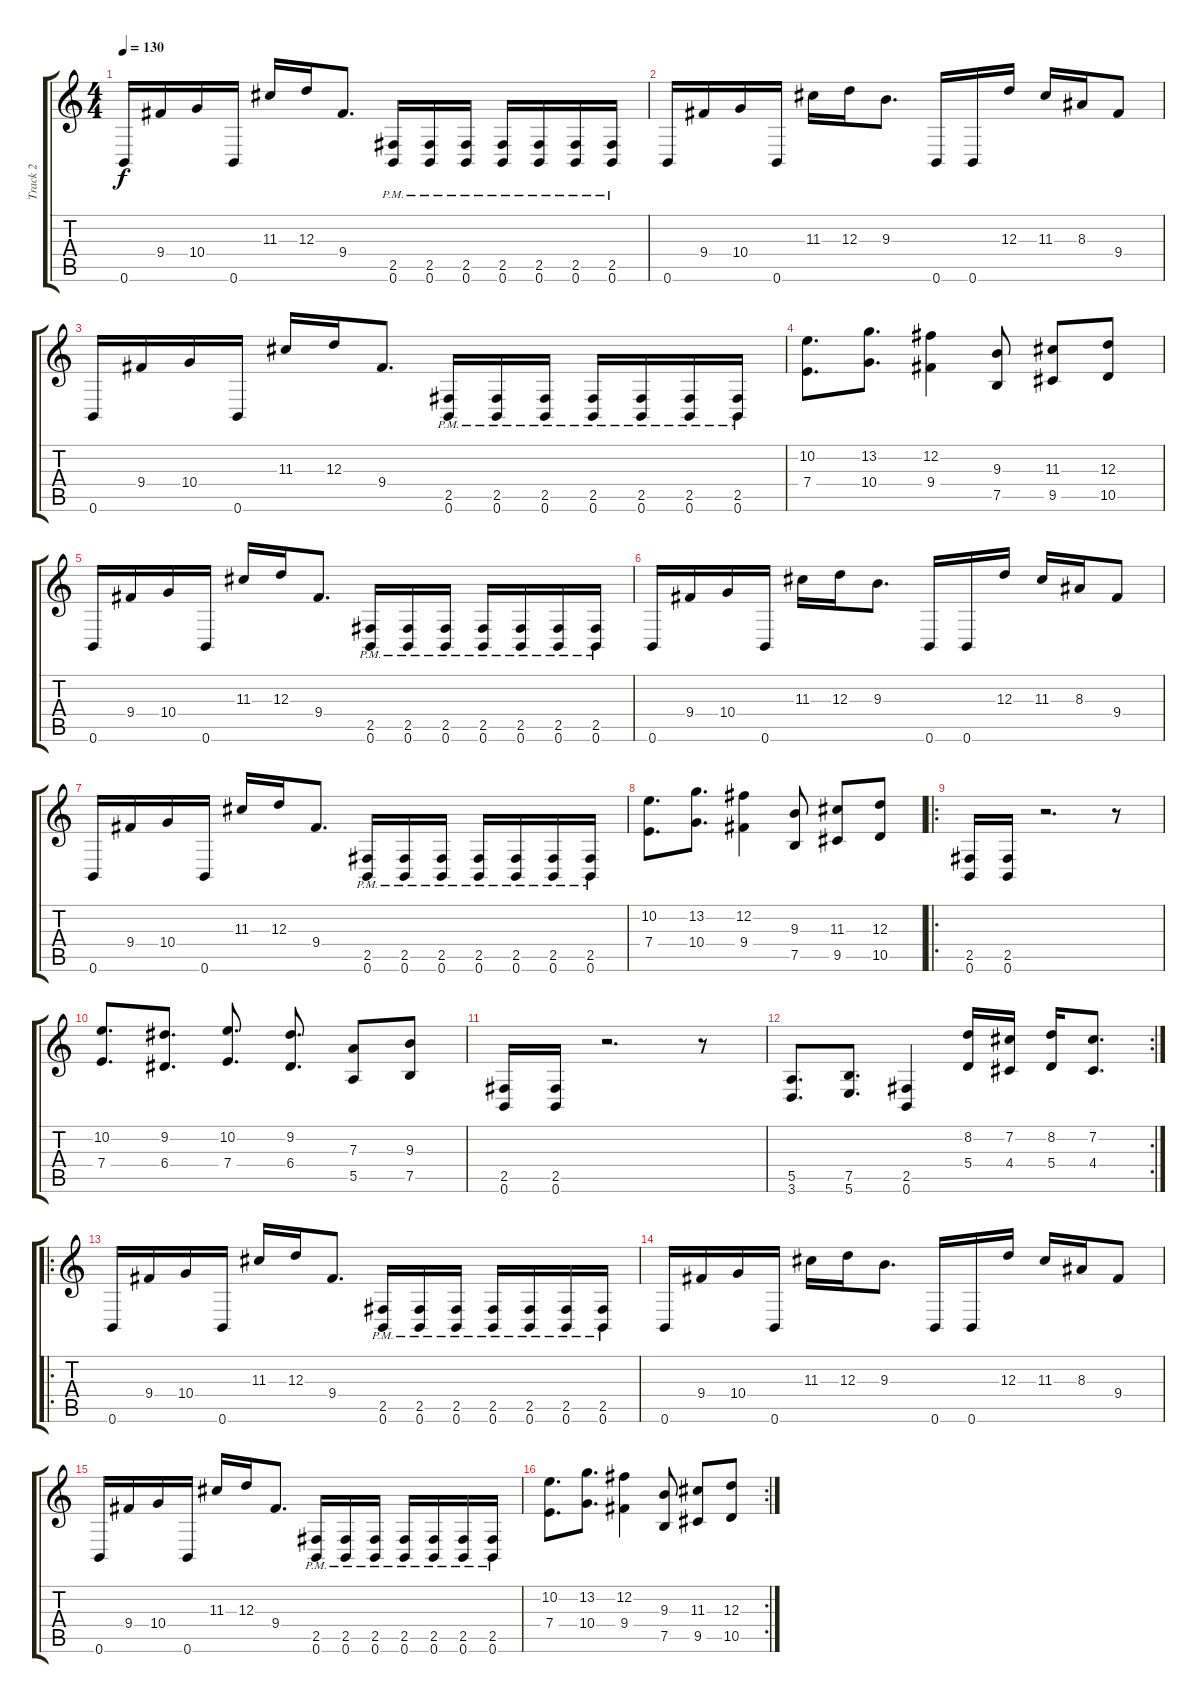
\track ("Track 2" "Track 2") {instrument distortionguitar}
\staff {score tabs}
\tuning (B3 Gb3 D3 A2 E2 B1) {hide}
\ts (4 4)
\tempo 130
\clef g2
\ks c
0.6.16{dy f instrument distortionguitar} 9.4.16 10.4.16 0.6.16 11.3.16 12.3.16 9.4.8{d} (2.5{pm} 0.6{pm}).16 (2.5{pm} 0.6{pm}).16 (2.5{pm} 0.6{pm}).16 (2.5{pm} 0.6{pm}).16 (2.5{pm} 0.6{pm}).16 (2.5{pm} 0.6{pm}).16 (2.5{pm} 0.6{pm}).16 |
0.6.16 9.4.16 10.4.16 0.6.16 11.3.16 12.3.16 9.3.8{d} 0.6.16 0.6.16 12.3.16 11.3.16 8.3.16 9.4.8 |
0.6.16 9.4.16 10.4.16 0.6.16 11.3.16 12.3.16 9.4.8{d} (2.5{pm} 0.6{pm}).16 (2.5{pm} 0.6{pm}).16 (2.5{pm} 0.6{pm}).16 (2.5{pm} 0.6{pm}).16 (2.5{pm} 0.6{pm}).16 (2.5{pm} 0.6{pm}).16 (2.5{pm} 0.6{pm}).16 |
(10.2 7.4).8{d} (13.2 10.4).8{d} (12.2 9.4).4 (9.3 7.5).8 (11.3 9.5).8 (12.3 10.5).8 |
0.6.16 9.4.16 10.4.16 0.6.16 11.3.16 12.3.16 9.4.8{d} (2.5{pm} 0.6{pm}).16 (2.5{pm} 0.6{pm}).16 (2.5{pm} 0.6{pm}).16 (2.5{pm} 0.6{pm}).16 (2.5{pm} 0.6{pm}).16 (2.5{pm} 0.6{pm}).16 (2.5{pm} 0.6{pm}).16 |
0.6.16 9.4.16 10.4.16 0.6.16 11.3.16 12.3.16 9.3.8{d} 0.6.16 0.6.16 12.3.16 11.3.16 8.3.16 9.4.8 |
0.6.16 9.4.16 10.4.16 0.6.16 11.3.16 12.3.16 9.4.8{d} (2.5{pm} 0.6{pm}).16 (2.5{pm} 0.6{pm}).16 (2.5{pm} 0.6{pm}).16 (2.5{pm} 0.6{pm}).16 (2.5{pm} 0.6{pm}).16 (2.5{pm} 0.6{pm}).16 (2.5{pm} 0.6{pm}).16 |
(10.2 7.4).8{d} (13.2 10.4).8{d} (12.2 9.4).4 (9.3 7.5).8 (11.3 9.5).8 (12.3 10.5).8 |
\ro
(2.5 0.6).16 (2.5 0.6).16 r.2{d} r.8 |
(10.2 7.4).8{d} (9.2 6.4).8{d} (10.2 7.4).8{d} (9.2 6.4).8{d} (7.3 5.5).8 (9.3 7.5).8 |
(2.5 0.6).16 (2.5 0.6).16 r.2{d} r.8 |
\rc 2
(5.5 3.6).8{d} (7.5 5.6).8{d} (2.5 0.6).4 (8.2 5.4).16 (7.2 4.4).16 (8.2 5.4).16 (7.2 4.4).8{d} |
\ro
0.6.16 9.4.16 10.4.16 0.6.16 11.3.16 12.3.16 9.4.8{d} (2.5{pm} 0.6{pm}).16 (2.5{pm} 0.6{pm}).16 (2.5{pm} 0.6{pm}).16 (2.5{pm} 0.6{pm}).16 (2.5{pm} 0.6{pm}).16 (2.5{pm} 0.6{pm}).16 (2.5{pm} 0.6{pm}).16 |
0.6.16 9.4.16 10.4.16 0.6.16 11.3.16 12.3.16 9.3.8{d} 0.6.16 0.6.16 12.3.16 11.3.16 8.3.16 9.4.8 |
0.6.16 9.4.16 10.4.16 0.6.16 11.3.16 12.3.16 9.4.8{d} (2.5{pm} 0.6{pm}).16 (2.5{pm} 0.6{pm}).16 (2.5{pm} 0.6{pm}).16 (2.5{pm} 0.6{pm}).16 (2.5{pm} 0.6{pm}).16 (2.5{pm} 0.6{pm}).16 (2.5{pm} 0.6{pm}).16 |
\rc 2
(10.2 7.4).8{d} (13.2 10.4).8{d} (12.2 9.4).4 (9.3 7.5).8 (11.3 9.5).8 (12.3 10.5).8
